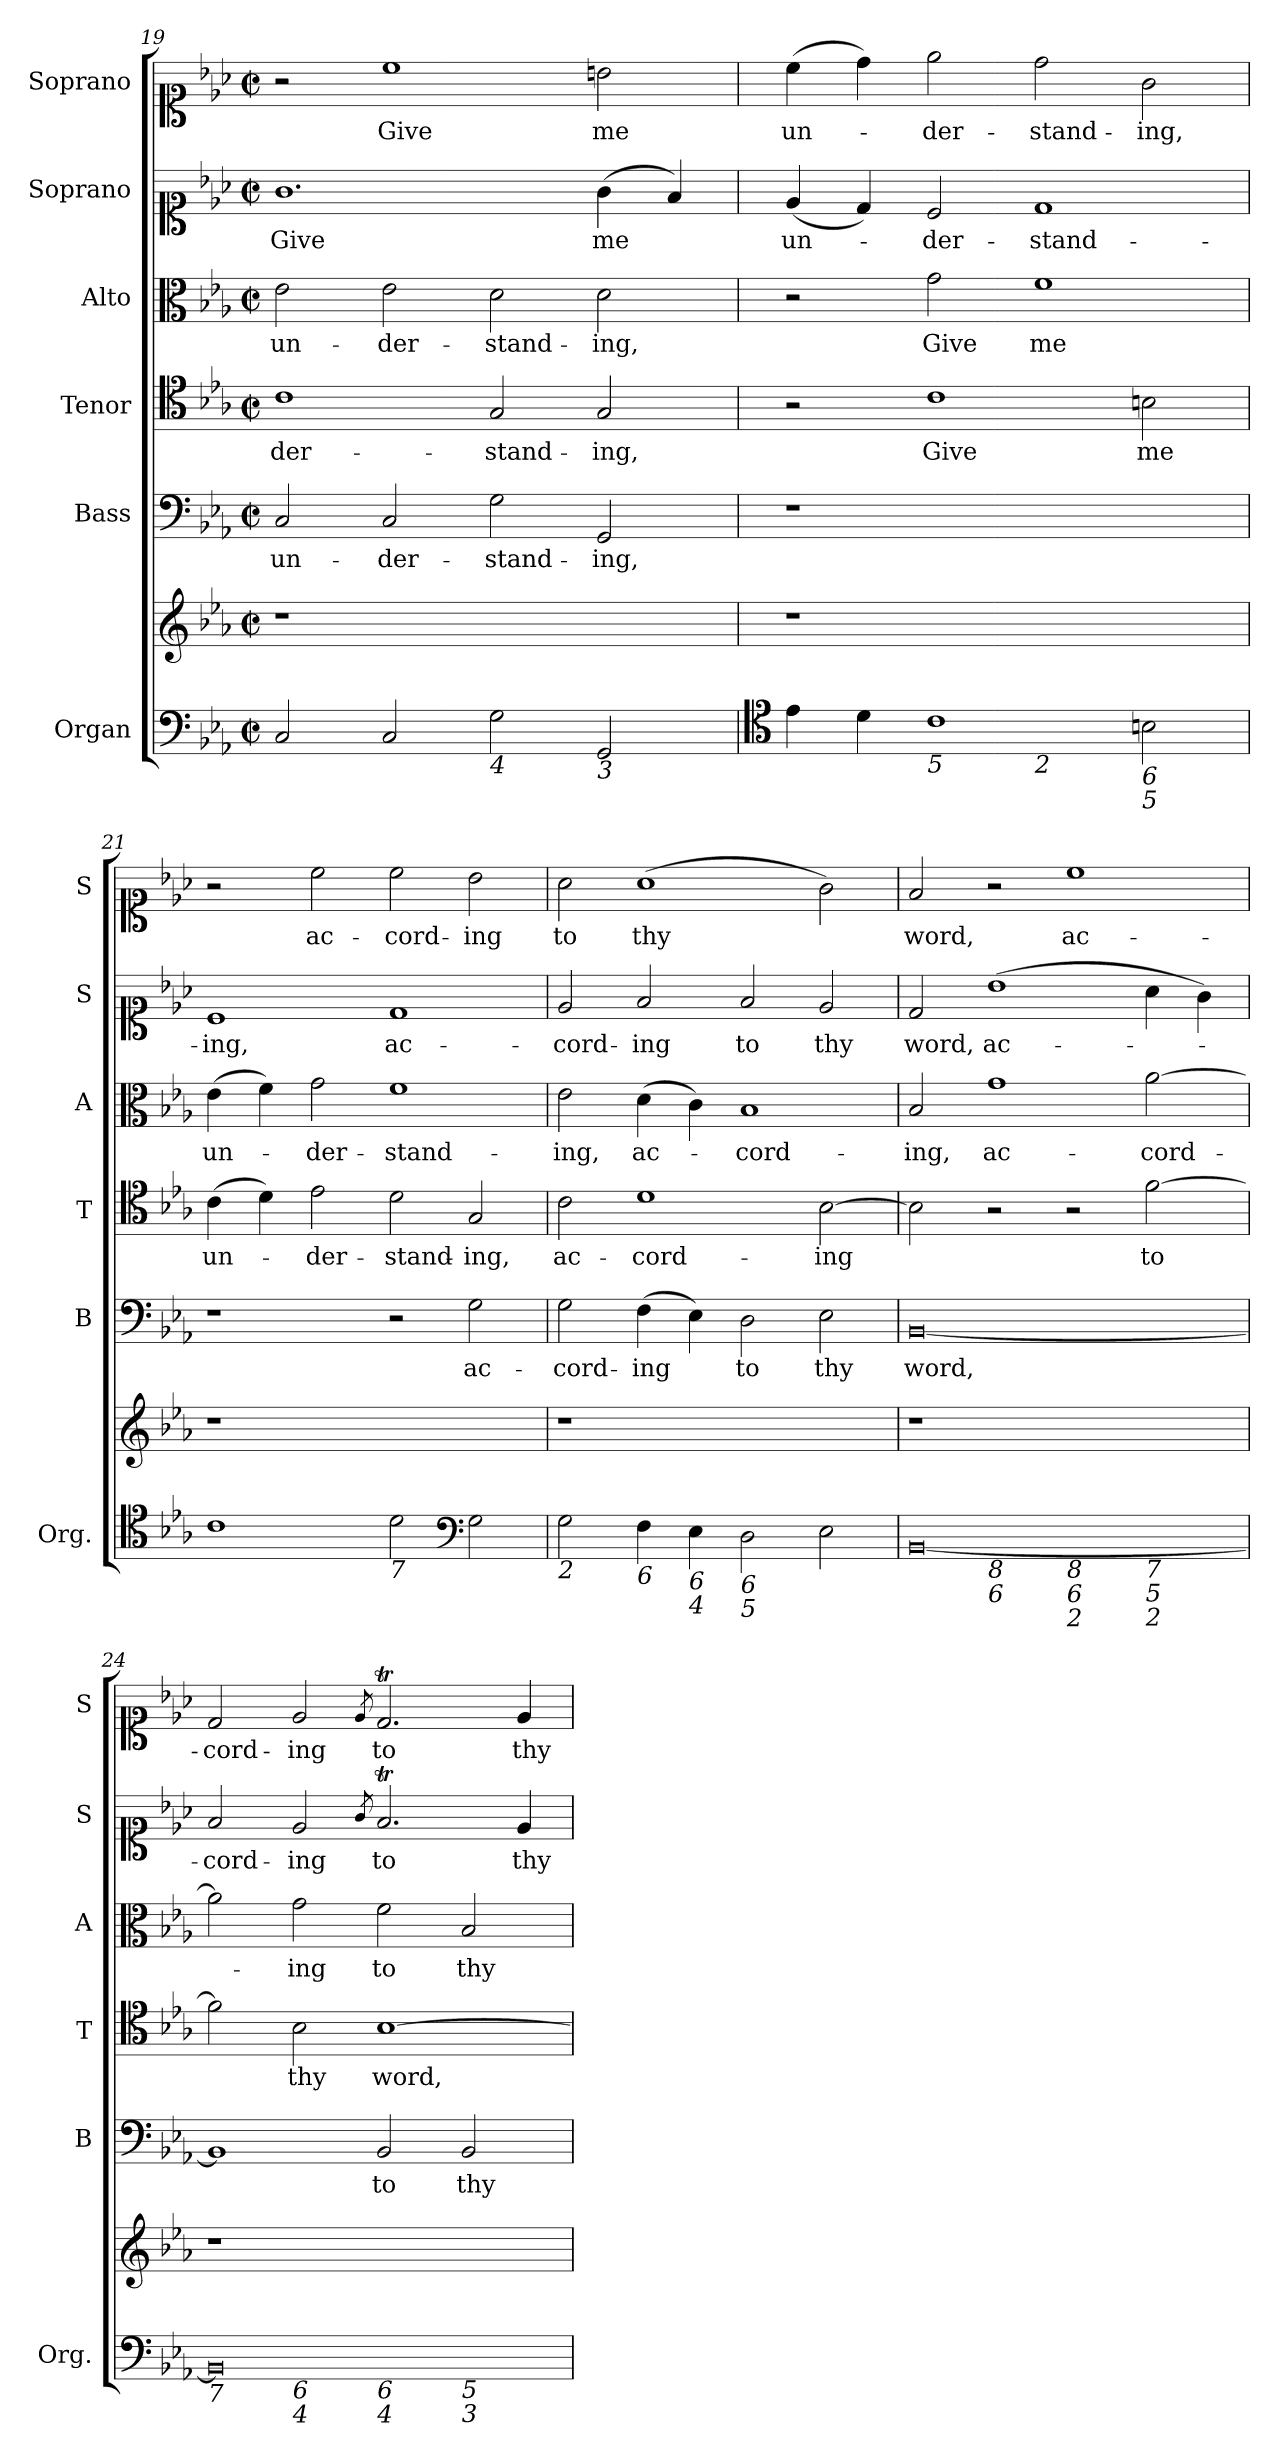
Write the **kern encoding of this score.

**kern	**kern	**kern	**text	**kern	**text	**kern	**text	**kern	**text	**kern	**text
*part6	*part6	*part5	*part5	*part4	*part4	*part3	*part3	*part2	*part2	*part1	*part1
*staff7	*staff6	*staff5	*staff5	*staff4	*staff4	*staff3	*staff3	*staff2	*staff2	*staff1	*staff1
*I"Organ	*	*I"Bass	*	*I"Tenor	*	*I"Alto	*	*I"Soprano	*	*I"Soprano	*
*I'Org.	*	*I'B	*	*I'T	*	*I'A	*	*I'S	*	*I'S	*
*clefF4	*clefG2	*clefF4	*	*clefC4	*	*clefC3	*	*clefC1	*	*clefC1	*
*k[b-e-a-]	*k[b-e-a-]	*k[b-e-a-]	*	*k[b-e-a-]	*	*k[b-e-a-]	*	*k[b-e-a-]	*	*k[b-e-a-]	*
*c:	*c:	*c:	*	*c:	*	*c:	*	*c:	*	*c:	*
*M2/2	*M2/2	*M2/2	*	*M2/2	*	*M2/2	*	*M2/2	*	*M2/2	*
*met(c|)	*met(c|)	*met(c|)	*	*met(c|)	*	*met(c|)	*	*met(c|)	*	*met(c|)	*
=19	=19	=19	=19	=19	=19	=19	=19	=19	=19	=19	=19
!	!	!	!LO:LY:b	!	!LO:LY:b	!	!LO:LY:b	!	!LO:LY:b	!	!
2C/	1r	2C/	un-	1c	-der-	2e-\	un-	1.g	Give	2r	.
!	!	!	!LO:LY:b	!	!	!	!LO:LY:b	!	!	!	!LO:LY:b
2C/	.	2C/	-der-	.	.	2e-\	-der-	.	.	1cc	Give
!LO:TX:b:i:t=4	!	!	!	!	!	!	!	!	!	!	!
!	!	!	!LO:LY:b	!	!LO:LY:b	!	!LO:LY:b	!	!	!	!
2G\	1ryy	2G\	-stand-	2G/	-stand-	2d\	-stand-	.	.	.	.
!LO:TX:b:i:t=3	!	!	!	!	!	!	!	!	!	!	!
!	!	!	!LO:LY:b	!	!LO:LY:b	!	!LO:LY:b	!	!LO:LY:b	!	!LO:LY:b
2GG/	.	2GG/	-ing,	2G/	-ing,	2d\	-ing,	(>4g\	me	2bn\	me
.	.	.	.	.	.	.	.	4f/)	.	.	.
=20	=20	=20	=20	=20	=20	=20	=20	=20	=20	=20	=20
*clefC4	*	*	*	*	*	*	*	*	*	*	*
!LO:TX:b:i:t=6	!	!	!	!	!	!	!	!	!	!	!
!	!	!	!	!	!	!	!	!	!LO:LY:b	!	!LO:LY:b
*^	*	*	*	*	*	*	*	*	*	*	*
4e-\	1ryy	1r	1r	.	2r	.	2r	.	(<4e-/	un-	(>4cc\	un-
4d\	.	.	.	.	.	.	.	.	4d/)	.	4dd\)	.
!LO:TX:b:i:t=5	!	!	!	!	!	!	!	!	!	!	!	!
!	!	!	!	!	!	!LO:LY:b	!	!LO:LY:b	!	!LO:LY:b	!	!LO:LY:b
1c	.	.	.	.	1c	Give	2g\	Give	2c/	-der-	2ee-\	-der-
!	!LO:TX:b:i:t=2	!	!	!	!	!	!	!	!	!	!	!
!	!	!	!	!	!	!	!	!LO:LY:b	!	!LO:LY:b	!	!LO:LY:b
.	1ryy	1ryy	1ryy	.	.	.	1f	me	1d	-stand-	2dd\	-stand-
!LO:TX:b:i:t=6	!	!	!	!	!	!	!	!	!	!	!	!
!LO:TX:b:i:t=5	!	!	!	!	!	!	!	!	!	!	!	!
!	!	!	!	!	!	!LO:LY:b	!	!	!	!	!	!LO:LY:b
2Bn\	.	.	.	.	2Bn\	me	.	.	.	.	2g\	-ing,
!!LO:LB:g=z
=21	=21	=21	=21	=21	=21	=21	=21	=21	=21	=21	=21	=21
!	!	!	!	!	!	!LO:LY:b	!	!LO:LY:b	!	!LO:LY:b	!	!
*v	*v	*	*	*	*	*	*	*	*	*	*	*
1c	1r	1r	.	(>4c\	un-	(>4e-\	un-	1c	-ing,	2r	.
.	.	.	.	4d\)	.	4f\)	.	.	.	.	.
!	!	!	!	!	!LO:LY:b	!	!LO:LY:b	!	!	!	!LO:LY:b
.	.	.	.	2e-\	-der-	2g\	-der-	.	.	2cc\	ac-
!LO:TX:b:i:t=7	!	!	!	!	!	!	!	!	!	!	!
!	!	!	!	!	!LO:LY:b	!	!LO:LY:b	!	!LO:LY:b	!	!LO:LY:b
2d\	1ryy	2r	.	2d\	-stand-	1f	-stand-	1d	ac-	2cc\	-cord-
*clefF4	*	*	*	*	*	*	*	*	*	*	*
!	!	!	!LO:LY:b	!	!LO:LY:b	!	!	!	!	!	!LO:LY:b
2G\	.	2G\	ac-	2G/	-ing,	.	.	.	.	2b-\	-ing
=22	=22	=22	=22	=22	=22	=22	=22	=22	=22	=22	=22
!LO:TX:b:i:t=2	!	!	!	!	!	!	!	!	!	!	!
!	!	!	!LO:LY:b	!	!LO:LY:b	!	!LO:LY:b	!	!LO:LY:b	!	!LO:LY:b
2G\	1r	2G\	-cord-	2c\	ac-	2e-\	-ing,	2e-/	-cord-	2a-\	to
!LO:TX:b:i:t=6	!	!	!	!	!	!	!	!	!	!	!
!	!	!	!LO:LY:b	!	!LO:LY:b	!	!LO:LY:b	!	!LO:LY:b	!	!LO:LY:b
4F\	.	(>4F\	-ing	1d	-cord-	(>4d\	ac-	2f/	-ing	(>1a-	thy
!LO:TX:b:i:t=6	!	!	!	!	!	!	!	!	!	!	!
!LO:TX:b:i:t=4	!	!	!	!	!	!	!	!	!	!	!
4E-\	.	4E-\)	.	.	.	4c\)	.	.	.	.	.
!LO:TX:b:i:t=6	!	!	!	!	!	!	!	!	!	!	!
!LO:TX:b:i:t=5	!	!	!	!	!	!	!	!	!	!	!
!	!	!	!LO:LY:b	!	!	!	!LO:LY:b	!	!LO:LY:b	!	!
2D\	1ryy	2D\	to	.	.	1B-	-cord-	2f/	to	.	.
!	!	!	!LO:LY:b	!	!LO:LY:b	!	!	!	!LO:LY:b	!	!
2E-\	.	2E-\	thy	[2B-\	-ing	.	.	2e-/	thy	2g\)	.
=23	=23	=23	=23	=23	=23	=23	=23	=23	=23	=23	=23
!LO:TX:b:i:t=5	!	!	!	!	!	!	!	!	!	!	!
!LO:TX:b:i:t=3	!	!	!	!	!	!	!	!	!	!	!
!	!	!	!LO:LY:b	!	!	!	!LO:LY:b	!	!LO:LY:b	!	!LO:LY:b
*^	*	*	*	*	*	*	*	*	*	*	*
*	*^	*	*	*	*	*	*	*	*	*	*	*
*	*	*^	*	*	*	*	*	*	*	*	*	*	*
[0BB-	2ryy	1ryy	1.ryy	1r	[0BB-	word,	2B-\]	.	2B-/	-ing,	2d/	word,	2f/	word,
!	!LO:TX:b:i:t=8	!	!	!	!	!	!	!	!	!	!	!	!	!
!	!LO:TX:b:i:t=6	!	!	!	!	!	!	!	!	!	!	!	!	!
!	!	!	!	!	!	!	!	!	!	!LO:LY:b	!	!LO:LY:b	!	!
.	1.ryy	.	.	.	.	.	2r	.	1g	ac-	(>1b-	ac-	2r	.
!	!	!LO:TX:b:i:t=8	!	!	!	!	!	!	!	!	!	!	!	!
!	!	!LO:TX:b:i:t=6	!	!	!	!	!	!	!	!	!	!	!	!
!	!	!LO:TX:b:i:t=2	!	!	!	!	!	!	!	!	!	!	!	!
!	!	!	!	!	!	!	!	!	!	!	!	!	!	!LO:LY:b
.	.	1ryy	.	1ryy	.	.	2r	.	.	.	.	.	1cc	ac-
!	!	!	!LO:TX:b:i:t=7	!	!	!	!	!	!	!	!	!	!	!
!	!	!	!LO:TX:b:i:t=5	!	!	!	!	!	!	!	!	!	!	!
!	!	!	!LO:TX:b:i:t=2	!	!	!	!	!	!	!	!	!	!	!
!	!	!	!	!	!	!	!	!LO:LY:b	!	!LO:LY:b	!	!	!	!
.	.	.	2ryy	.	.	.	[2f\	to	[2a-\	-cord-	4a-\	.	.	.
.	.	.	.	.	.	.	.	.	.	.	4g\)	.	.	.
=24	=24	=24	=24	=24	=24	=24	=24	=24	=24	=24	=24	=24	=24	=24
!LO:TX:b:i:t=7	!	!	!	!	!	!	!	!	!	!	!	!	!	!
!	!	!	!	!	!	!	!	!	!	!	!	!LO:LY:b	!	!LO:LY:b
0BB-]	2ryy	1ryy	1.ryy	1r	1BB-]	.	2f\]	.	2a-\]	.	2f/	-cord-	2d/	-cord-
!	!LO:TX:b:i:t=6	!	!	!	!	!	!	!	!	!	!	!	!	!
!	!LO:TX:b:i:t=4	!	!	!	!	!	!	!	!	!	!	!	!	!
!	!	!	!	!	!	!	!	!LO:LY:b	!	!LO:LY:b	!	!LO:LY:b	!	!LO:LY:b
.	1.ryy	.	.	.	.	.	2B-\	thy	2g\	-ing	2e-/	-ing	2e-/	-ing
.	.	.	.	.	.	.	.	.	.	.	8qg/	.	8qe-/	.
!	!	!LO:TX:b:i:t=6	!	!	!	!	!	!	!	!	!	!	!	!
!	!	!LO:TX:b:i:t=4	!	!	!	!	!	!	!	!	!	!	!	!
!	!	!	!	!	!	!LO:LY:b	!	!LO:LY:b	!	!LO:LY:b	!	!LO:LY:b	!	!LO:LY:b
.	.	1ryy	.	1ryy	2BB-/	to	[1B-	word,	2f\	to	2.fT/	to	2.dt/	to
!	!	!	!LO:TX:b:i:t=5	!	!	!	!	!	!	!	!	!	!	!
!	!	!	!LO:TX:b:i:t=3	!	!	!	!	!	!	!	!	!	!	!
!	!	!	!	!	!	!LO:LY:b	!	!	!	!LO:LY:b	!	!	!	!
.	.	.	2ryy	.	2BB-/	thy	.	.	2B-/	thy	.	.	.	.
!	!	!	!	!	!	!	!	!	!	!	!	!LO:LY:b	!	!LO:LY:b
.	.	.	.	.	.	.	.	.	.	.	4e-/	thy	4e-/	thy
*v	*v	*v	*v	*	*	*	*	*	*	*	*	*	*	*
=	=	=	=	=	=	=	=	=	=	=	=
*-	*-	*-	*-	*-	*-	*-	*-	*-	*-	*-	*-
